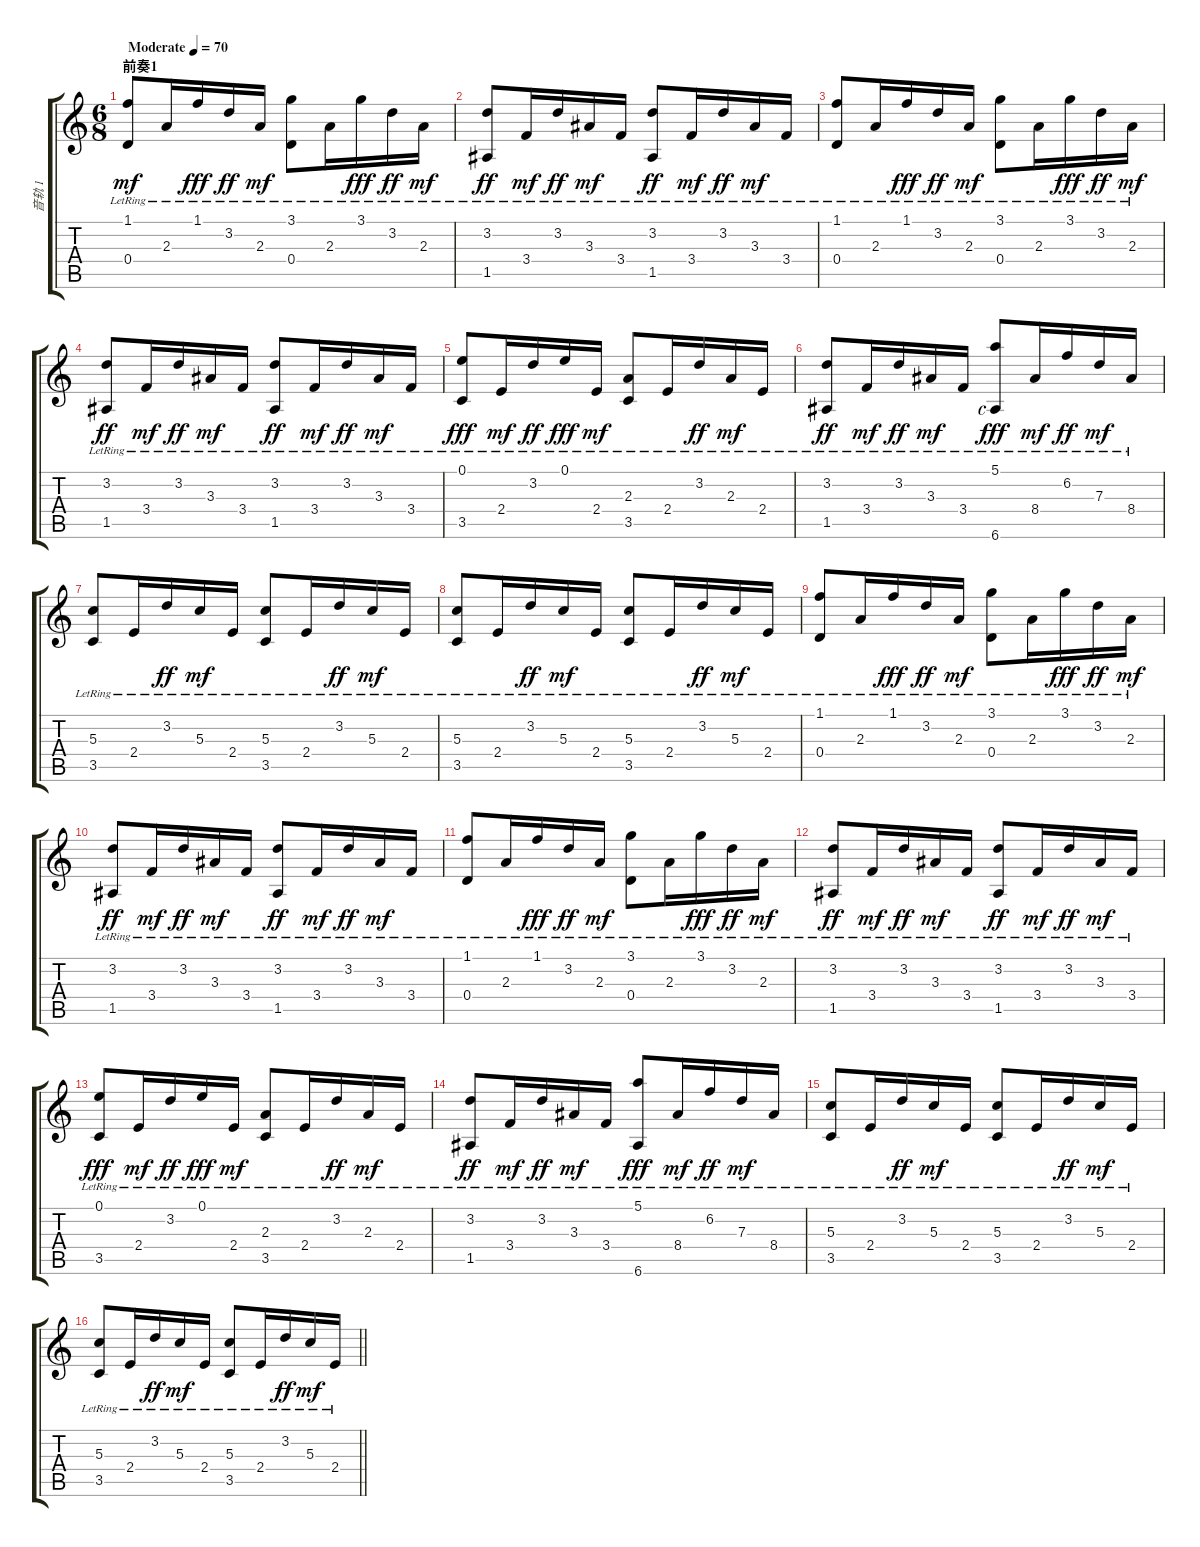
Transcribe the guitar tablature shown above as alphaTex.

\track ("音轨 1" "音轨 1") {instrument acousticguitarsteel}
\staff {score tabs}
\tuning (E4 B3 G3 D3 A2 E2) {hide}
\ts (6 8)
\section ("" "前奏1")
\tempo (70 "Moderate")
\clef g2
\ks c
(1.1{lr} 0.4{lr}).8{dy mf instrument acousticguitarsteel} 2.3{lr}.16 1.1{lr}.16{dy fff} 3.2{lr}.16{dy ff} 2.3{lr}.16{dy mf} (3.1{lr} 0.4{lr}).8 2.3{lr}.16 3.1{lr}.16{dy fff} 3.2{lr}.16{dy ff} 2.3{lr}.16{dy mf} |
(3.2{lr} 1.5{lr}).8{dy ff} 3.4{lr}.16{dy mf} 3.2{lr}.16{dy ff} 3.3{lr}.16{dy mf} 3.4{lr}.16 (3.2{lr} 1.5{lr}).8{dy ff} 3.4{lr}.16{dy mf} 3.2{lr}.16{dy ff} 3.3{lr}.16{dy mf} 3.4{lr}.16{txt ""} |
(1.1{lr} 0.4{lr}).8 2.3{lr}.16 1.1{lr}.16{dy fff} 3.2{lr}.16{dy ff} 2.3{lr}.16{dy mf} (3.1{lr} 0.4{lr}).8 2.3{lr}.16 3.1{lr}.16{dy fff} 3.2{lr}.16{dy ff} 2.3{lr}.16{dy mf} |
(3.2{lr} 1.5{lr}).8{dy ff} 3.4{lr}.16{dy mf} 3.2{lr}.16{dy ff} 3.3{lr}.16{dy mf} 3.4{lr}.16 (3.2{lr} 1.5{lr}).8{dy ff} 3.4{lr}.16{dy mf} 3.2{lr}.16{dy ff} 3.3{lr}.16{dy mf} 3.4{lr}.16 |
(0.1{lr} 3.5{lr}).8{dy fff} 2.4{lr}.16{dy mf} 3.2{lr}.16{dy ff} 0.1{lr}.16{dy fff} 2.4{lr}.16{dy mf} (2.3{lr} 3.5{lr}).8 2.4{lr}.16 3.2{lr}.16{dy ff} 2.3{lr}.16{dy mf} 2.4{lr}.16 |
(3.2{lr} 1.5{lr}).8{dy ff} 3.4{lr}.16{dy mf} 3.2{lr}.16{dy ff} 3.3{lr}.16{dy mf} 3.4{lr}.16 (5.1{lr} 6.6{lr rf 5}).8{dy fff} 8.4{lr}.16{dy mf} 6.2{lr}.16{dy ff} 7.3{lr}.16{dy mf} 8.4{lr}.16 |
(5.3{lr} 3.5{lr}).8 2.4{lr}.16 3.2{lr}.16{dy ff} 5.3{lr}.16{dy mf} 2.4{lr}.16 (5.3{lr} 3.5{lr}).8 2.4{lr}.16 3.2{lr}.16{dy ff} 5.3{lr}.16{dy mf} 2.4{lr}.16 |
(5.3{lr} 3.5{lr}).8 2.4{lr}.16 3.2{lr}.16{dy ff} 5.3{lr}.16{dy mf} 2.4{lr}.16 (5.3{lr} 3.5{lr}).8 2.4{lr}.16 3.2{lr}.16{dy ff} 5.3{lr}.16{dy mf} 2.4{lr}.16 |
(1.1{lr} 0.4{lr}).8 2.3{lr}.16 1.1{lr}.16{dy fff} 3.2{lr}.16{dy ff} 2.3{lr}.16{dy mf} (3.1{lr} 0.4{lr}).8 2.3{lr}.16 3.1{lr}.16{dy fff} 3.2{lr}.16{dy ff} 2.3{lr}.16{dy mf} |
(3.2{lr} 1.5{lr}).8{dy ff} 3.4{lr}.16{dy mf} 3.2{lr}.16{dy ff} 3.3{lr}.16{dy mf} 3.4{lr}.16 (3.2{lr} 1.5{lr}).8{dy ff} 3.4{lr}.16{dy mf} 3.2{lr}.16{dy ff} 3.3{lr}.16{dy mf} 3.4{lr}.16 |
(1.1{lr} 0.4{lr}).8 2.3{lr}.16 1.1{lr}.16{dy fff} 3.2{lr}.16{dy ff} 2.3{lr}.16{dy mf} (3.1{lr} 0.4{lr}).8 2.3{lr}.16 3.1{lr}.16{dy fff} 3.2{lr}.16{dy ff} 2.3{lr}.16{dy mf} |
(3.2{lr} 1.5{lr}).8{dy ff} 3.4{lr}.16{dy mf} 3.2{lr}.16{dy ff} 3.3{lr}.16{dy mf} 3.4{lr}.16 (3.2{lr} 1.5{lr}).8{dy ff} 3.4{lr}.16{dy mf} 3.2{lr}.16{dy ff} 3.3{lr}.16{dy mf} 3.4{lr}.16 |
(0.1{lr} 3.5{lr}).8{dy fff} 2.4{lr}.16{dy mf} 3.2{lr}.16{dy ff} 0.1{lr}.16{dy fff} 2.4{lr}.16{dy mf} (2.3{lr} 3.5{lr}).8 2.4{lr}.16 3.2{lr}.16{dy ff} 2.3{lr}.16{dy mf} 2.4{lr}.16 |
(3.2{lr} 1.5{lr}).8{dy ff} 3.4{lr}.16{dy mf} 3.2{lr}.16{dy ff} 3.3{lr}.16{dy mf} 3.4{lr}.16 (5.1{lr} 6.6{lr}).8{dy fff} 8.4{lr}.16{dy mf} 6.2{lr}.16{dy ff} 7.3{lr}.16{dy mf} 8.4{lr}.16 |
(5.3{lr} 3.5{lr}).8 2.4{lr}.16 3.2{lr}.16{dy ff} 5.3{lr}.16{dy mf} 2.4{lr}.16 (5.3{lr} 3.5{lr}).8 2.4{lr}.16 3.2{lr}.16{dy ff} 5.3{lr}.16{dy mf} 2.4{lr}.16 |
\barLineRight lightlight
(5.3{lr} 3.5{lr}).8 2.4{lr}.16 3.2{lr}.16{dy ff} 5.3{lr}.16{dy mf} 2.4{lr}.16 (5.3{lr} 3.5{lr}).8 2.4{lr}.16 3.2{lr}.16{dy ff} 5.3{lr}.16{dy mf} 2.4{lr}.16
